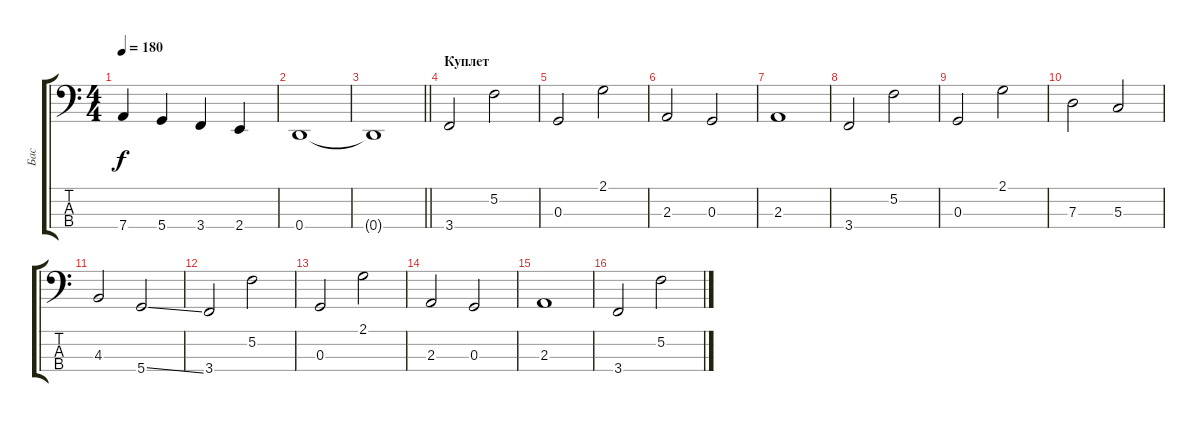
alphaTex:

\track ("Бас" "Бас") {instrument electricbasspick}
\staff {score tabs}
\tuning (F2 C2 G1 D1) {hide}
\ts (4 4)
\tempo 180
\clef f4
\ks c
7.4.4{dy f} 5.4.4 3.4.4 2.4.4 |
0.4.1 |
\barLineRight lightlight
0.4{t}.1 |
\section ("" "Куплет")
3.4.2 5.2.2 |
0.3.2 2.1.2 |
2.3.2 0.3.2 |
2.3.1 |
3.4.2 5.2.2 |
0.3.2 2.1.2 |
7.3.2 5.3.2 |
4.3.2 5.4{ss}.2 |
3.4.2 5.2.2 |
0.3.2 2.1.2 |
2.3.2 0.3.2 |
2.3.1 |
3.4.2 5.2.2
